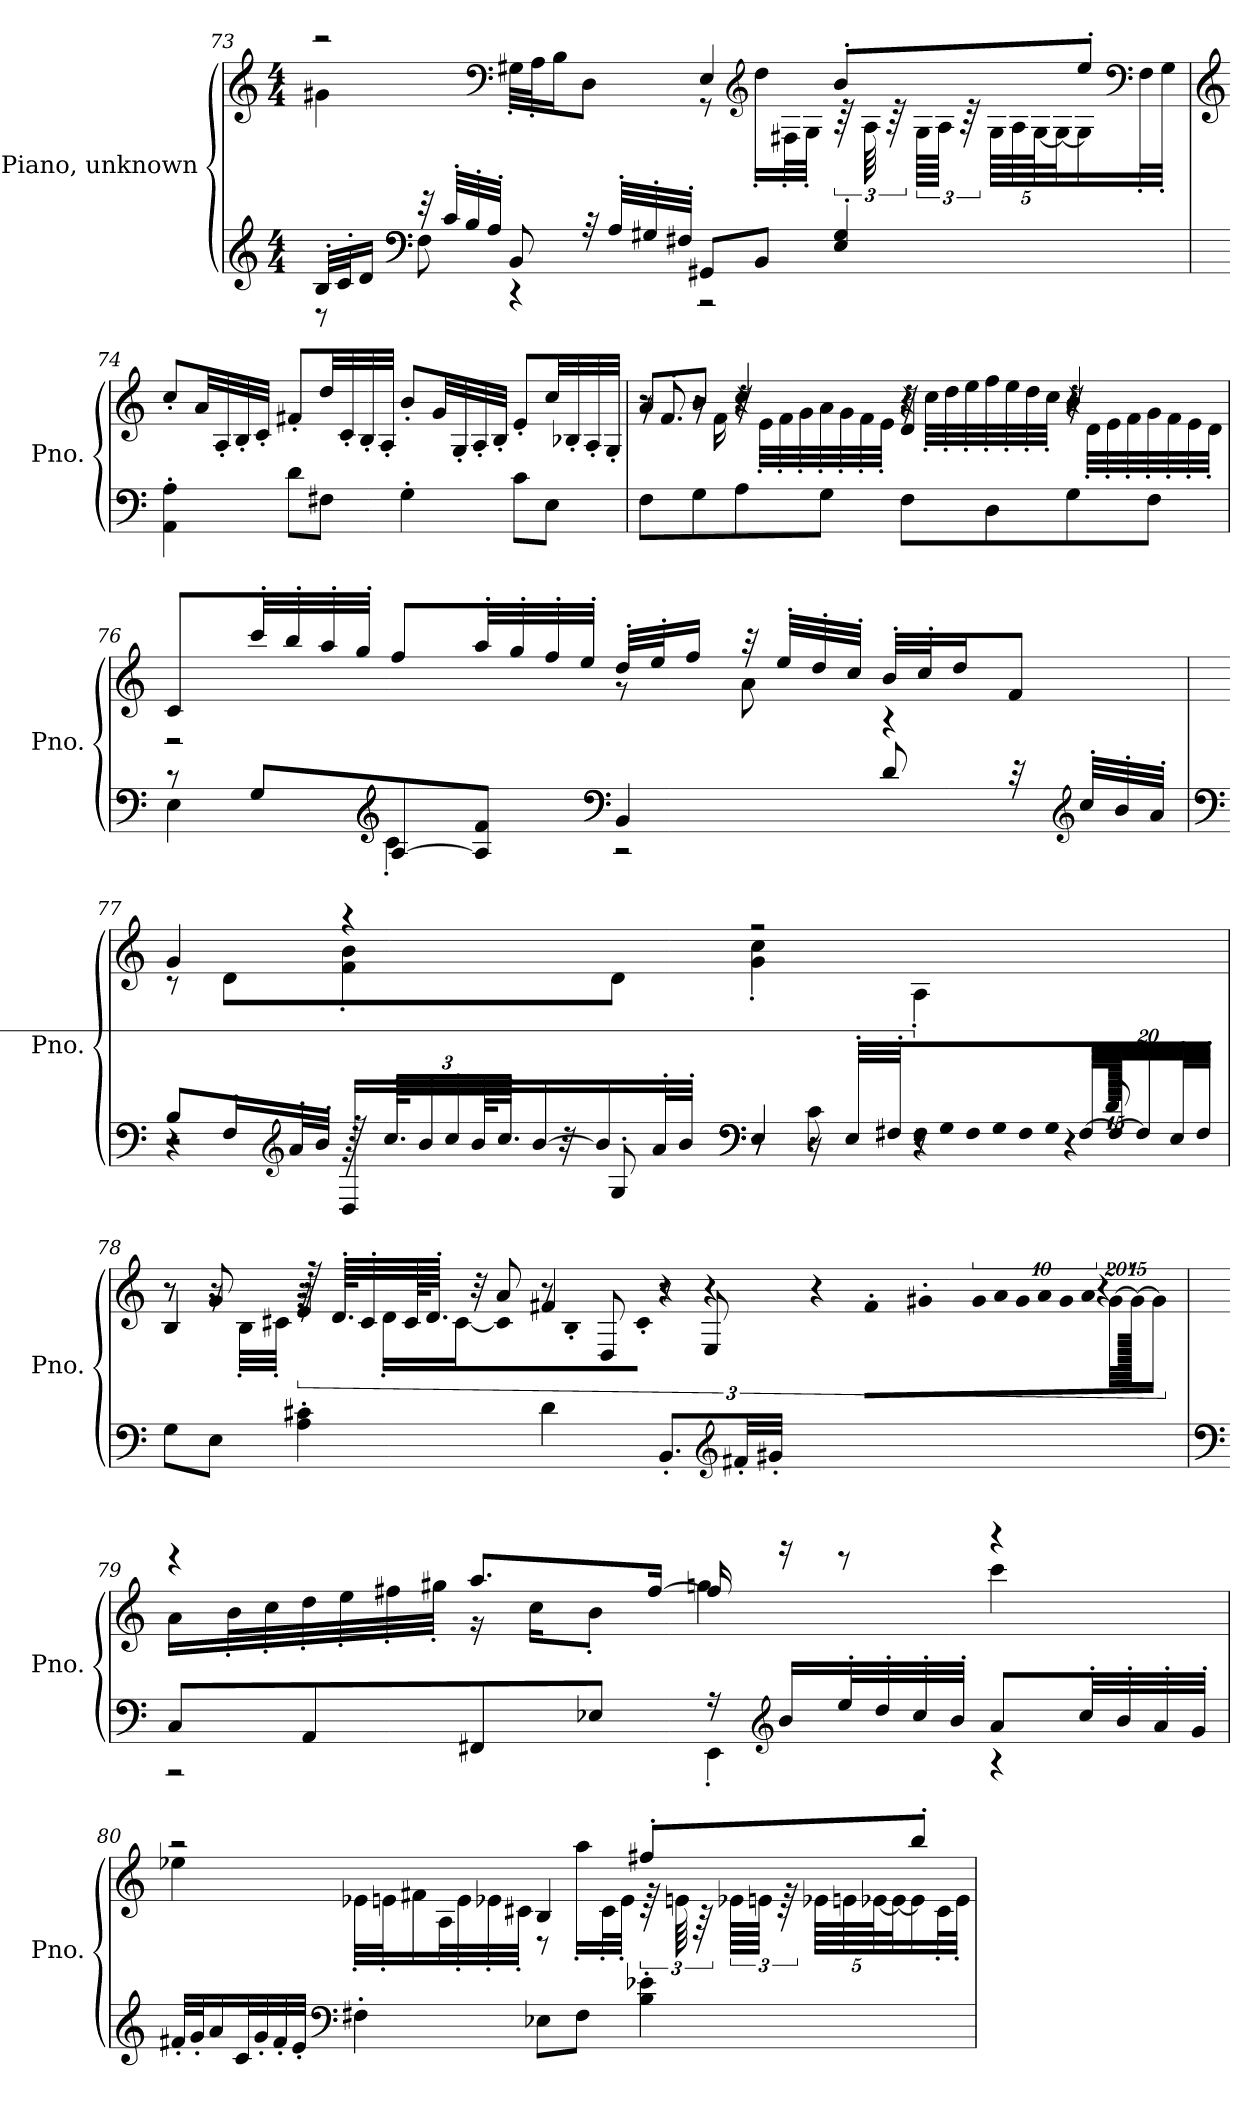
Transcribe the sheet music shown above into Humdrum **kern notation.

**kern	**kern
*part1	*part1
*staff2	*staff1
*I"Piano, unknown	*
*I'Pno.	*
!!LO:LB:g=z
*clefG2	*clefG2
*k[]	*k[]
*M4/4	*M4/4
=73	=73
*^	*^
32B'/LLL	8r	2r	4g#X\
32c'/J	.	.	.
16d/JJ	.	.	.
*clefF4	*	*	*
32r	8F\	.	.
32c'/LLL	.	.	.
32B'/	.	.	.
32A'/JJJ	.	.	.
*	*	*clefF4	*
8BB/	4r	.	32G#X'\LLL
.	.	.	32A'\J
.	.	.	16B\J
32r	.	.	8D\J
32A'/LLL	.	.	.
32G#X'/	.	.	.
32F#X'/JJJ	.	.	.
8GG#X/L	2r	4E/	8r
*	*	*clefG2	*
8BB/J	.	.	16dd'\LL
.	.	.	32F#X'\L
.	.	.	32G#'\JJJ
4E/' 4G#/'	.	8b'/L	96r
.	.	.	96A\
.	.	.	96r
.	.	.	96G#\LLLL
.	.	.	96A\JJJJ
.	.	.	96r
*	*	*	*Xbrackettup
.	.	.	80G#\LLLL
.	.	.	80A\
.	.	.	[80G#\J
.	.	.	40G#\J_
.	.	8ee'/J	16G#\]
*	*	*clefF4	*
.	.	.	32F#'\L
.	.	.	32G#'\JJJ
*v	*v	*	*
*	*v	*v
!!LO:LB:g=z
=74	=74
*	*clefG2
4AA\' 4A\'	8cc'/L
.	32a/LL
.	32A'/
.	32B'/
.	32c'/JJJ
8d\L	8f#X'/L
8F#X\J	32dd/LL
.	32c'/
.	32B'/
.	32A'/JJJ
4G'\	8b'/L
.	32g/LL
.	32G'/
.	32A'/
.	32B'/JJJ
8c\L	8e'/L
8E\J	32cc/LL
.	32B-X'/
.	32A'/
.	32G'/JJJ
!!LO:LB:g=z
=75	=75
*	*^
*	*	*^
8F\L	8a/L	8r	16r
.	.	.	8.f'/
8G\	8b/J	16r	.
.	.	16f\	.
8A\	4cc/	32r	4r
.	.	32e'\LLL	.
.	.	32f'\	.
.	.	32g'\	.
8G\J	.	32a'\	.
.	.	32g'\	.
.	.	32f'\	.
.	.	32e'\JJJ	.
8F\L	4d/	32r	4r
.	.	32cc'\LLL	.
.	.	32dd'\	.
.	.	32ee'\	.
8D\	.	32ff'\	.
.	.	32ee'\	.
.	.	32dd'\	.
.	.	32cc'\JJJ	.
8G\	4r	32r	4b/
.	.	32d'\LLL	.
.	.	32e'\	.
.	.	32f'\	.
8F\J	.	32g'\	.
.	.	32f'\	.
.	.	32e'\	.
.	.	32d'\JJJ	.
*	*	*v	*v
!!LO:LB:g=z
=76	=76	=76
*^	*	*
8r	4E\	8c/L	2r
8G/L	.	32ccc'/LL	.
.	.	32bb'/	.
.	.	32aa'/	.
.	.	32gg'/JJJ	.
*clefG2	*	*	*
[8A/	4c'\	8ff/L	.
8A/] 8f/J	.	32aa'/LL	.
.	.	32gg'/	.
.	.	32ff'/	.
.	.	32ee'/JJJ	.
*clefF4	*	*	*
4BB/	2r	32dd'/LLL	8r
.	.	32ee'/J	.
.	.	16ff/JJ	.
.	.	32r	8a\
.	.	32ee'/LLL	.
.	.	32dd'/	.
.	.	32cc'/JJJ	.
8d/	.	32b'/LLL	4r
.	.	32cc'/J	.
.	.	16dd/J	.
32r	.	8f/J	.
*clefG2	*	*	*
32cc'/LLL	.	.	.
32b'/	.	.	.
32a'/JJJ	.	.	.
*v	*v	*	*
!!LO:PB:g=z	!!
=77	=77	=77
*clefF4	*	*
*^	*	*
*	*^	*	*
4r	2r	8B/L	4g/	8r
.	.	16F'/L	.	8d\L
*clefG2	*	*	*	*
.	.	32a'/L	.	.
.	.	32b'/JJJ	.	.
*	*	*Xbrackettup	*	*
128r	.	24D/LL	4r	8f\' 8b\'
64.cc'/KLLL	.	.	.	.
32b'/	.	.	.	.
.	.	24cc'/	.	.
128b/KL	.	.	.	.
64.cc'/JJJJ	.	.	.	.
.	.	[24b/	.	.
32r	.	.	.	.
8G'/	.	16b/]	.	8d\J
.	.	32a'/L	.	.
.	.	32b'/JJJ	.	.
*clefF4	*	*	*	*
4E/	8r	8r	2r	4g\' 4cc\'
.	8c\	16r	.	.
.	.	32E'/LLL	.	.
.	.	32F#X'/	.	.
*	*	*brackettup	*	*
!	!	!LO:N:vis=64	!	!
8r	4r	640%9F#/L	.	4A'\
!	!	!LO:N:vis=64	!	!
.	.	640%9G/	.	.
!	!	!LO:N:vis=64	!	!
.	.	640%9F#/	.	.
!	!	!LO:N:vis=64	!	!
.	.	640%9G/	.	.
!	!	!LO:N:vis=64	!	!
.	.	640%9F#/	.	.
!	!	!LO:N:vis=64	!	!
.	.	640%9G/JJJJ	.	.
!	!	!LO:N:vis=64	!	!
.	.	640%9r	.	.
.	.	[640%17F#/KLL	.	.
8d/	.	960F#/_	.	.
.	.	16F#/]	.	.
.	.	32E'/L	.	.
.	.	32F#'/JJJ	.	.
960ryy	960ryy	.	960ryy	960ryy
*v	*v	*v	*	*
!!LO:LB:g=z
=78	=78	=78
*	*	*^
8G\L	8r	8r	4B/
8E\J	8g/	16r	.
.	.	32B'\LLL	.
.	.	32c#X'\JJJ	.
*	*	*brackettup	*
4A\' 4c#X\'	4e'/	24r	128r
.	.	.	64.d'/KLLL
.	.	.	32c#'/
.	.	24d'\LL	.
.	.	.	128c#/KL
.	.	.	64.d'/JJJJ
.	.	[24c#\	.
.	.	.	32r
.	.	16c#\]	8a/
.	.	32B'\L	.
.	.	32c#'\JJJ	.
4d\	4f#X/	8r	8r
.	.	16r	8D/
.	.	32f#'\LLL	.
.	.	32g#X'\	.
!	!	!LO:N:vis=64	!
8.BB'/L	4r	640%9g#\L	8r
!	!	!LO:N:vis=64	!
.	.	640%9a\	.
!	!	!LO:N:vis=64	!
.	.	640%9g#\	.
!	!	!LO:N:vis=64	!
.	.	640%9a\	.
!	!	!LO:N:vis=64	!
.	.	640%9g#\	.
!	!	!LO:N:vis=64	!
.	.	640%9a\JJJJ	.
!	!	!LO:N:vis=64	!
.	.	640%9r	.
.	.	[640%17g#\KKL	.
.	.	960g#\_	8E/
.	.	8g#\J]	.
*clefG2	*	*	*
32f#X'/LL	.	.	.
32g#X'/JJJ	.	.	.
960ryy	960ryy	.	960ryy
*	*v	*v	*v
!!LO:LB:g=z
=79	=79
*clefF4	*
*^	*^
8C/L	2r	4r	16a\LL
.	.	.	32b'\L
.	.	.	32cc'\
8AA/	.	.	32dd'\
.	.	.	32ee'\
.	.	.	32ff#X'\
.	.	.	32gg#X'\JJJ
8FF#X/	.	8.aa/L	16r
.	.	.	16cc\KL
8E-X/J	.	.	8b'\J
.	.	[16ff#/Jk	.
16r	4EE'\	16ff#/]	4ggn\
*clefG2	*	*	*
16b/LL	.	16r	.
32ee'/L	.	8r	.
32dd'/	.	.	.
32cc'/	.	.	.
32b'/JJJ	.	.	.
8a/L	4r	4r	4ccc\
32cc'/LL	.	.	.
32b'/	.	.	.
32a'/	.	.	.
32g'/JJJ	.	.	.
*v	*v	*	*
!!LO:LB:g=z	!!
=80	=80	=80
32f#X'/LLL	2r	4ee-X\
32g'/J	.	.
16a/	.	.
32c/L	.	.
32g'/	.	.
32f#'/	.	.
32e'/JJJ	.	.
*clefF4	*	*
4F#X'\	.	32e-X'\LLL
.	.	32en'\J
.	.	16f#X\
.	.	32A\L
.	.	32e'\
.	.	32e-X'\
.	.	32c#X'\JJJ
8E-X\L	4B/	8r
8F#\J	.	16aa'\LL
.	.	32c#'\L
.	.	32e-'\JJJ
4B\' 4e-X\'	8ff#X'/L	96r
.	.	96en\
.	.	96r
.	.	96e-X\LLLL
.	.	96en\JJJJ
.	.	96r
*	*	*Xbrackettup
.	.	80e-X\LLLL
.	.	80en\
.	.	[80e-X\J
.	.	40e-\J_
.	8bb'/J	16e-\]
.	.	32c#'\L
.	.	32e-'\JJJ
*	*v	*v
=	=
*-	*-
